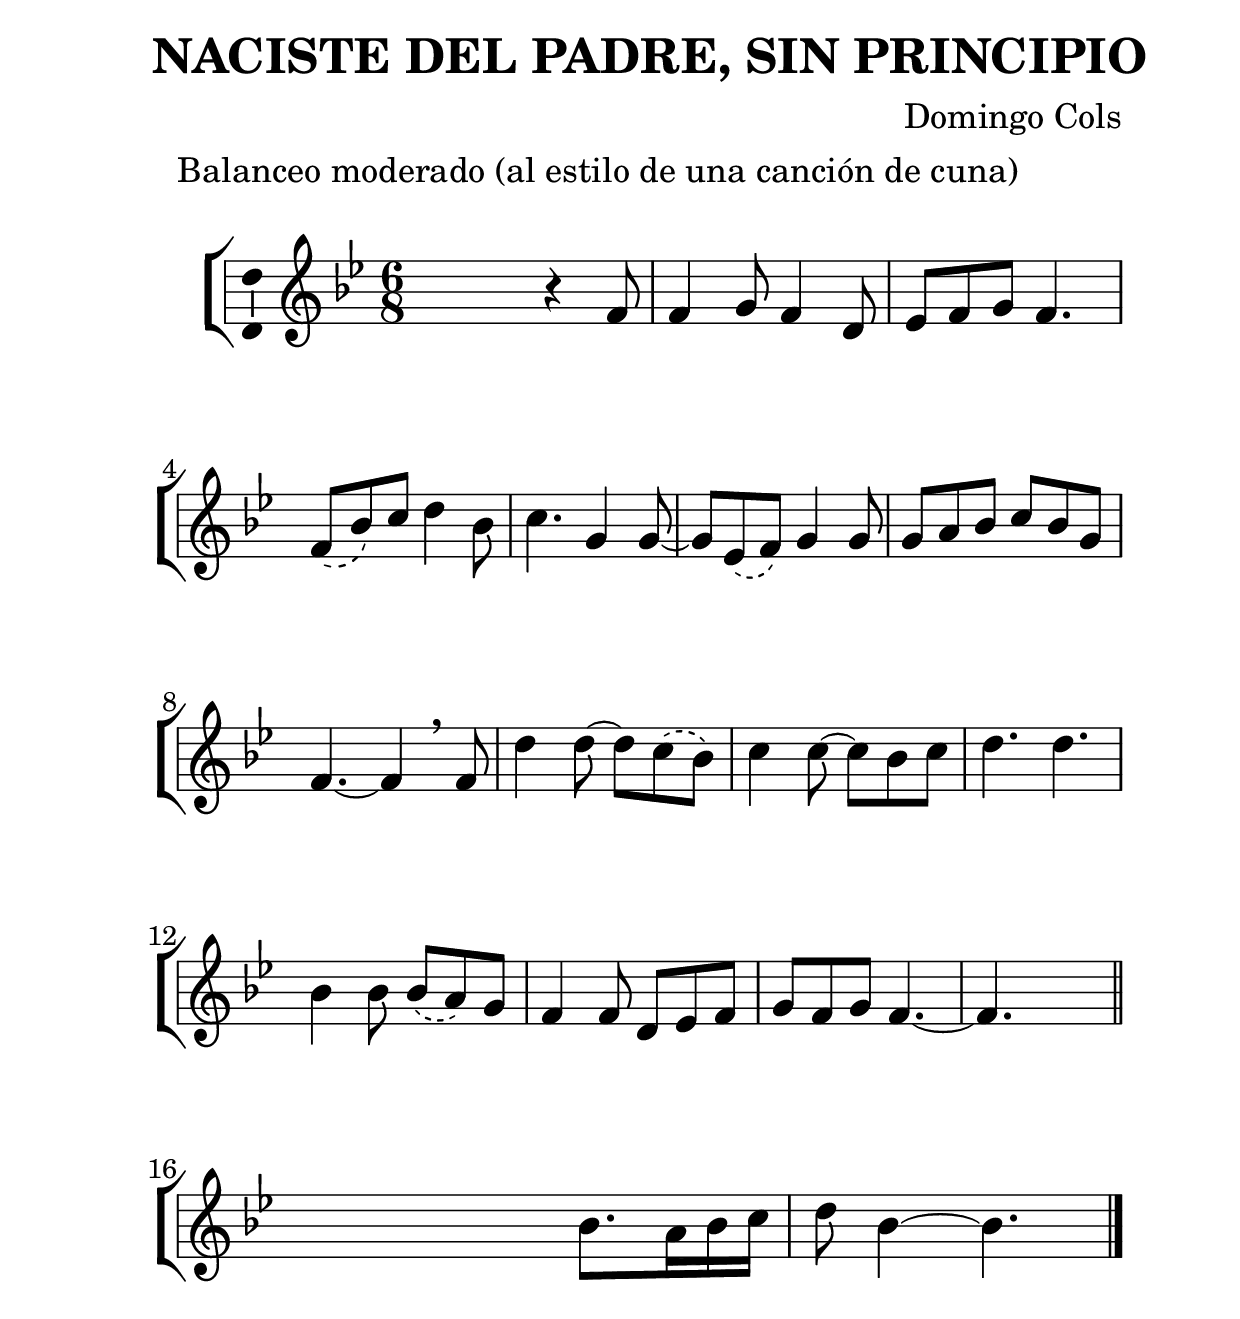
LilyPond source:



%versión de lilypond para la que se ha escrito esta partitura:
\version "2.16.0"

	%Tamaño papel
	#(set-default-paper-size "a4")
	%Tamaño partitura
	#(set-global-staff-size 30)
	%No responde al pulsar sobre una nota
	#(ly:set-option 'point-and-click #f)

%parámetros del encabezamiento:
\header {
	%title = "NACISTE DEL PADRE, SIN PRINCIPIO"
	title = \markup{\fontsize #-1 "NACISTE DEL PADRE, SIN PRINCIPIO"}
	subtitle = ""
	composer = "Domingo Cols"
	poet = ""
	meter = "Balanceo moderado (al estilo de una canción de cuna)"
	arranger = ""
%	tagline="Monasterio de la Madre de Dios. Buenafuente del Sistal."
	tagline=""
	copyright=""
	tiempo = ""
	usos = ""
	letra = "Naciste del Padre, sin principio, antes que la luz resplandeciera; del seno sin mancha de María surges como la luz en las tinieblas. Los pobres acuden a adorarte, solos, ellos velan en la noche, sintiendo admirados en tu llanto la voz del Pastor de los pastores. Adán ya no oculta su vergüenza, Dios ha visitado nuestra pena; desnudo, el Señor que se hizo hombre riega con sus lágrimas la tierra. El mundo se alegra en este día, gozan los patriarcas, los profetas; la flor ha nacido de la rama, flor que ha perfumado nuestra Iglesia. Los ángeles cantan hoy tu gloria, Padre, que enviaste a Jesucristo; unimos con ellos nuestras voces, oye, bondadoso, nuestros himnos. Amén."
	}

%parámetros asociados al papel:
\paper  {
	oddHeaderMarkup = \markup {\fill-line { \on-the-fly #not-first-page \fromproperty #'header:title \on-the-fly #not-first-page \fromproperty #'header:composer }}
	evenHeaderMarkup = \markup {\fill-line { \fromproperty #'header:composer \fromproperty #'header:title }}
	#(set-paper-size "a4")
	print-page-number = ##f
	first-page-number = 1
	print-first-page-number = ##f
%	head-separation = 3.0 \cm
	top-margin = 2.0 \cm
	bottom-margin = 0.0\cm
%%%	bottom-margin = -2.0\cm
	left-margin = 3.0 \cm
	line-width = 16.0 \cm
	indent = 8\mm
	interscoreline = 2.\mm
	between-system-space = 15\mm
%	para que las partituras no llenen la hoja:
	ragged-bottom = ##t
%	idem para la última hoja:
	ragged-last-bottom = ##f
%	para que las partituras llenen el ancho del papel:
	ragged-last = ##f
	after-title-space = 2.5 \cm
%page-count=1
%system-count=5

	%Flexible Vertical Spacing
%	markup-markup-spacing =
%	#'((basic-distance . 15) (minimum-distance . 15) (padding . 3))
	markup-system-spacing =
	#'((basic-distance . 15) (minimum-distance . 15) (padding . 3))
	system-system-spacing =
	#'((basic-distance . 15) (minimum-distance . 15) (padding . 3))
	score-system-spacing =
	#'((basic-distance . 15) (minimum-distance . 15) (padding . 5))
%	top-system-spacing = % header
%	#'((basic-distance . 8) (minimum-distance . 0) (padding . 0))
%	top-markup-spacing =
%	#'((basic-distance . 20) (minimum-distance . 20) (padding . 0))
	last-bottom-spacing = % footer
	#'((basic-distance . 5) (minimum-distance . 5) (padding . 0))
%	score-markup-spacing =
%	#'((basic-distance . 16) (minimum-distance . 13) (padding . 0))

	}


%parámetros que afectan a toda la partitura:
global =  {
	%clave de sol (G):
	\clef G
	%armadura:
%%%	\transpose a b
	\key bes \major
	\tempo 4=80
	\set Score.tempoHideNote = ##t
	}


melodia =
%%%	\transpose a b
{
	\relative c' {

\time 6/8

\phrasingSlurDashed

s4 s8
r4 f8
f4 g8 f4 d8
ees8 f g f4.
f8 \(bes\) c d4 bes8
c4. g4 g8~
g8 ees \(f\) g4 g8
g8 a bes c bes g
f4.~f4 \breathe f8
d'4 d8~d c \(bes\)
c4 c8~c bes c
d4. d
bes4 bes8 bes \(a\) g
f4 f8 d ees f
g8 f g f4.~
f4. s4 s8

\bar "||"
\break

s4 s8 bes8. a16 bes c
d8 bes4~bes4.

\bar "|."
}
}


texto = \lyricmode {
\set stanza =#"1. " Na -- cis -- _ te del Pa -- _ _ dre,
sin __ _ prin -- ci -- _ pio,
an -- tes __ que la luz res -- plan -- _ de -- cie -- _ _ ra; __
del se -- no __ sin __ _ man -- cha __ de Ma -- rí -- a
sur -- ges co -- mo la luz en las __ _ ti -- nie -- _ _ blas. __
	}

textodos = \lyricmode {
\set stanza =#"2. " Los po -- _ bres a -- cu -- _ _ den
a~a -- _ do -- rar -- _ te,
so -- los, __ e -- llos ve -- lan en la __ _ no -- _ _ che, __
sin -- tien -- do~ad -- mi -- _ ra -- dos __ en tu llan -- to
la voz del __ _ Pas -- tor de los __ _ pas -- to -- _ _ res. __
	}

textotres = \lyricmode {
\set stanza =#"3. " A -- dán __ _ ya no~o -- cul -- _ _ ta
su __ _ ver -- güen -- _ za,
Dios ha __ vi -- si -- ta -- do nues -- _ tra pe -- _ _ na; __
des -- nu -- do, __ el Se -- ñor que __ se~hi -- zo hom -- bre
rie -- ga con __ _ sus lá -- gri -- mas __ _ la tie -- _ _ rra. __
	}

textocuatro = \lyricmode {
\set stanza =#"4. " El mun -- _ do se~a -- le -- _ _ gra~en
es -- _ te dí -- _ a,
go -- zan __ los pa -- triar -- cas, los __ _ pro -- fe -- _ _ tas; __
la flor ha __ na -- _ ci -- do __ de la ra -- ma,
flor que~ha per -- _ fu -- ma -- do nues -- _ tra~I -- gle -- _ _ sia. __
	}

textocinco = \lyricmode {
\set stanza =#"5. " Los án -- _ ge -- les can -- _ _ tan
hoy __ _ tu glo -- _ ria,
Pa -- dre, __ que~en -- vi -- as -- te~a Je -- _ su -- cris -- _ _ to; __
u -- ni -- mos con __ _ e -- llos __ nues -- tras vo -- ces,
o -- ye, bon -- _ da -- do -- so, nues -- _ tros him -- _ _ nos. __
A -- _ _ _ mén. __ _
	}


vozStaff = \context Voice = vozStaff
\with {\consists "Ambitus_engraver"}
<<
	\set Staff.instrumentName = ""
	\set Staff.shortInstrumentName = ""
	\set Staff.midiInstrument = #"acoustic grand"
	\set Staff.midiMinimumVolume = #0.7
	\set Staff.midiMaximumVolume = #0.9
	\global
	\melodia
	>>


textoStaff = \context Lyrics = textoStaff <<
%	\set vocalName =#"1. "
	\set shortVocalName =#"1. "
	\lyricsto vozStaff \texto
	>>

textodosStaff = \context Lyrics = textodosStaff <<
%	\set vocalName =#"2. "
	\set shortVocalName =#"2. "
	\lyricsto vozStaff \textodos
	>>

textotresStaff = \context Lyrics = textotresStaff <<
%	\set vocalName =#"3. "
	\set shortVocalName =#"3. "
	\lyricsto vozStaff \textotres
	>>

textocuatroStaff = \context Lyrics = textocuatroStaff <<
%	\set vocalName =#"4. "
	\set shortVocalName =#"4. "
	\lyricsto vozStaff \textocuatro
	>>

textocincoStaff = \context Lyrics = textocincoStaff <<
%	\set vocalName =#"5. "
	\set shortVocalName =#"5. "
	\lyricsto vozStaff \textocinco
	>>


\book {
	\score {
		\context ChoirStaff {
			\override StaffGroup.SystemStartBracket #'collapse-height = #1
			\override Score.SystemStartBar #'collapse-height = #1
			<<
			\vozStaff
			\textoStaff
			\textodosStaff
			\textotresStaff
			\textocuatroStaff
			\textocincoStaff
			>>
		}
		\layout {
	    		\context {
				\Lyrics
				%\override LyricText #'font-size = #2
				}
	   		\context {
				\Score
				%\override StaffSymbol #'staff-space = #(magstep +3)
%%%				\override InstrumentName #'X-offset = #1.5
				\override InstrumentName #'X-offset = #3.5
				\override InstrumentName #'font-series = #'bold
				}
%%%			\context {
%%%				\Staff
%%%				\remove "Time_signature_engraver"
%%%				\override BarLine #'transparent = ##t
%%%				}
			}
		}
	\score {
		\context ChoirStaff {
			\override StaffGroup.SystemStartBracket #'collapse-height = #1
			\override Score.SystemStartBar #'collapse-height = #1
			<<
			\vozStaff
			>>
		}
		\midi {
	  		\context {
	  			\Score
				tempoWholesPerMinute = #(ly:make-moment 70 4)
				}
			}
		}
}


